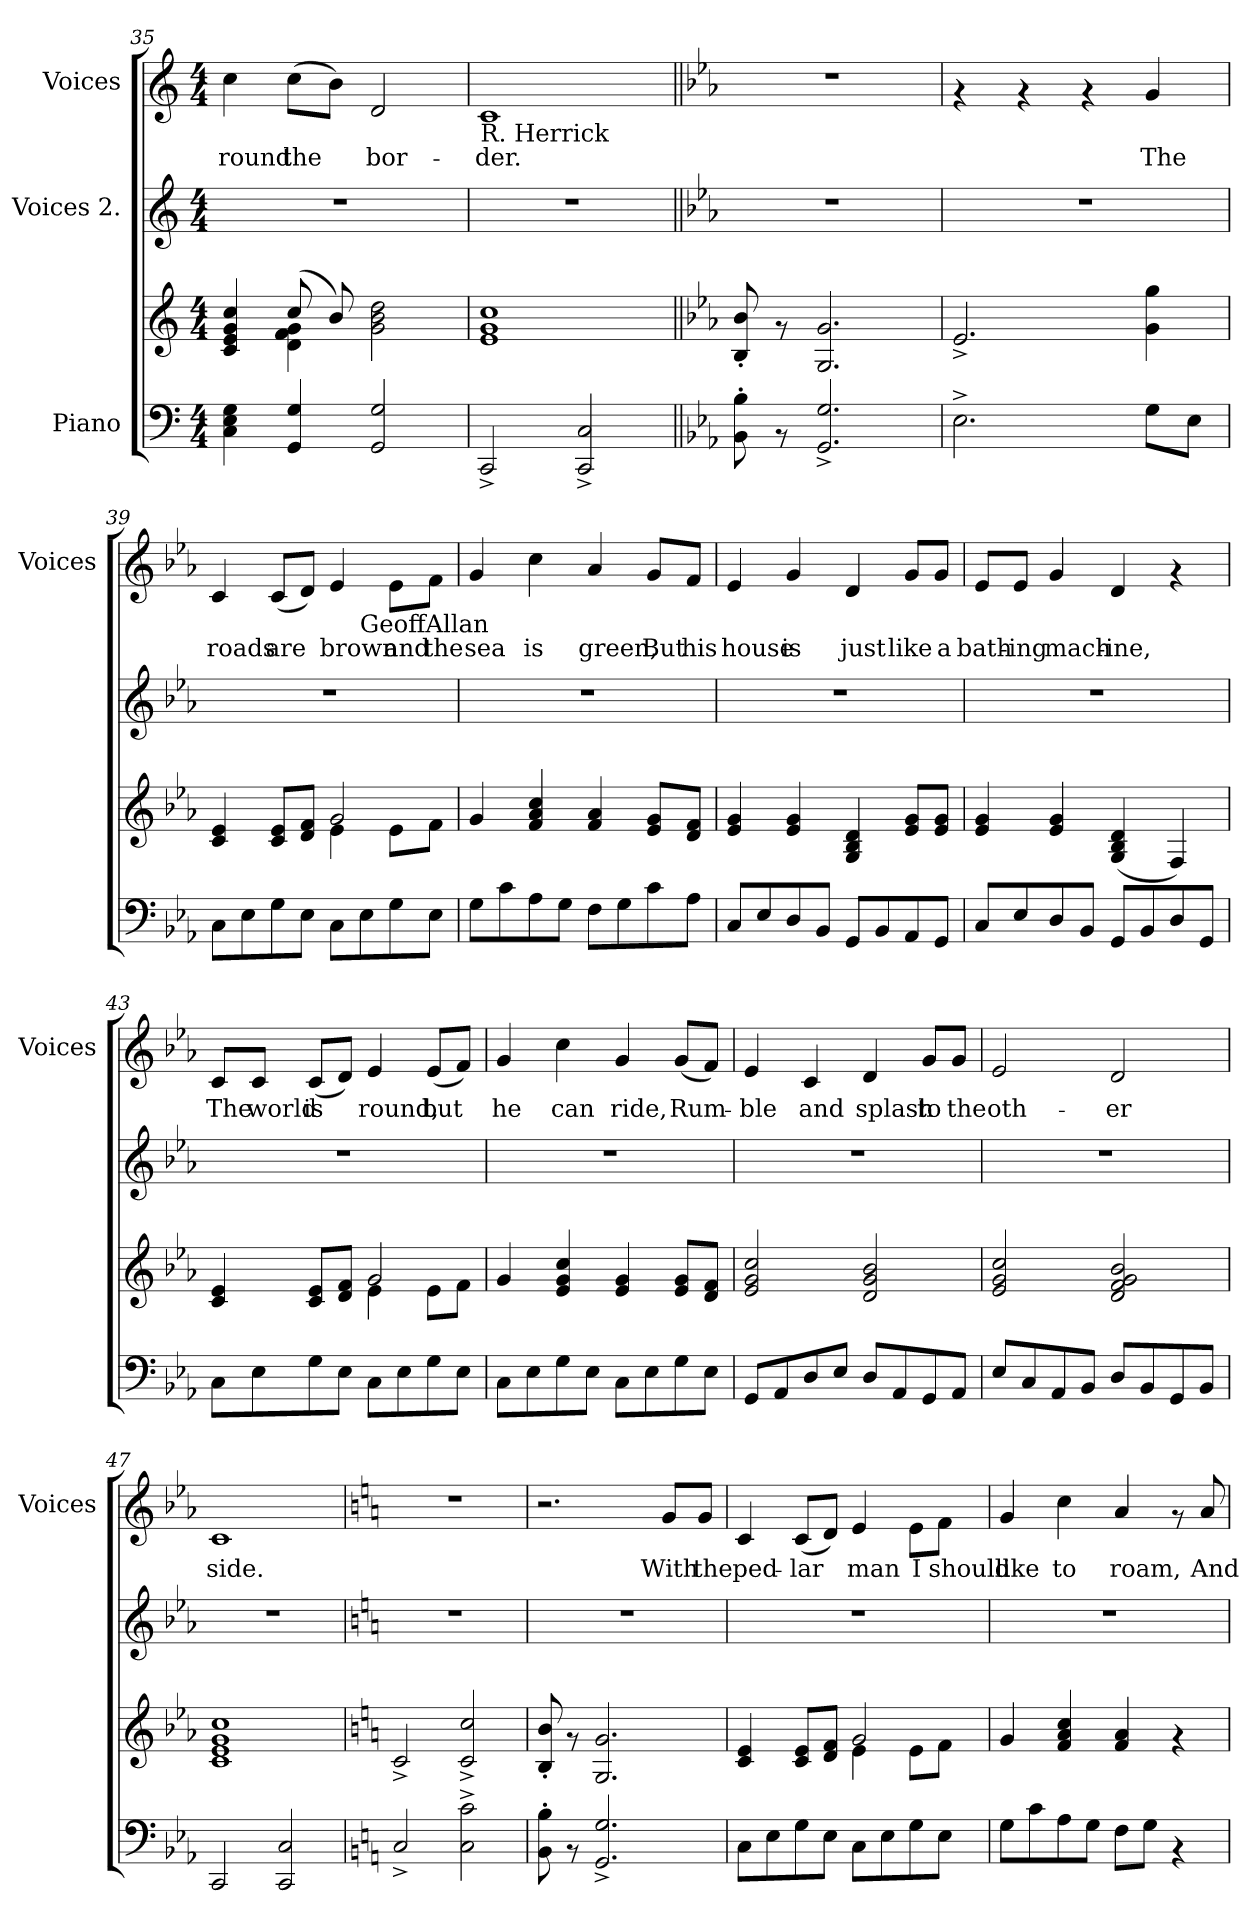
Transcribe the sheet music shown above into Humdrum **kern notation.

**kern	**kern	**kern	**kern	**text
*part3	*part3	*part2	*part1	*part1
*staff4	*staff3	*staff2	*staff1	*staff1
*I"Piano	*	*I"Voices 2.	*I"Voices	*
*	*	*	*I'Voices	*
*clefF4	*clefG2	*clefG2	*clefG2	*
*k[]	*k[]	*k[]	*k[]	*
*C:	*C:	*C:	*C:	*
*M4/4	*M4/4	*M4/4	*M4/4	*
=35	=35	=35	=35	=35
*	*^	*	*	*
!	!	!	!	!	!LO:LY:b:rj
4C\ 4E\ 4G\	4c/ 4e/ 4g/ 4cc/	4ryy	1r	4cc\	round
!	!	!	!	!	!LO:LY:b:rj
4GG/ 4G/	(>8cc/	4d\ 4f\ 4g\	.	(>8cc\L	the
.	8b/)	.	.	8b\J)	.
!	!	!	!	!	!LO:LY:b:rj
2GG/ 2G/	2ryy	2g\ 2b\ 2dd\	.	2d/	bor-
!!LO:PB:g=z
=36	=36	=36	=36	=36	=36
!	!	!	!	!LO:TX:b:t=R. Herrick	!
!	!	!	!	!	!LO:LY:b:rj
*	*v	*v	*	*	*
2CC^</	1e 1g 1cc	1r	1c	-der.
2CC/^< 2C/^<	.	.	.	.
=37||	=37||	=37||	=37||	=37||
*k[b-e-a-]	*k[b-e-a-]	*k[b-e-a-]	*k[b-e-a-]	*
*E-:	*E-:	*E-:	*E-:	*
8BB-\'> 8B-\'>	8B-/'< 8b-/'<	1r	1r	.
8rAA	8rf	.	.	.
2.GG/^< 2.G/^<	2.G/ 2.g/	.	.	.
=38	=38	=38	=38	=38
2.E-^>\	2.e-^</	1r	4rf	.
.	.	.	4rf	.
.	.	.	4rf	.
!	!	!	!	!LO:LY:b:rj
8G\L	4g\ 4gg\	.	4g/	The
8E-\J	.	.	.	.
=39	=39	=39	=39	=39
*	*^	*	*	*
!	!	!	!	!	!LO:LY:b:rj
*	*	*	*	*^	*
8C\L	4c/ 4e-/	2ryy	1r	4c/	2ryy	roads
8E-\	.	.	.	.	.	.
!	!	!	!	!	!	!LO:LY:b:rj
8G\	8c/ 8e-/L	.	.	(<8c/L	.	are
8E-\J	8d/ 8f/J	.	.	8d/J)	.	.
!	!	!	!	!	!	!LO:LY:b:rj
8C\L	2g/	4e-\	.	4e-/	8ryy	brown
!	!	!	!	!	!LO:TX:b:t=GeoffAllan	!
8E-\	.	.	.	.	4.ryy	.
!	!	!	!	!	!	!LO:LY:b:rj
8G\	.	8e-\L	.	8e-\L	.	and
!	!	!	!	!	!	!LO:LY:b:rj
8E-\J	.	8f\J	.	8f\J	.	the
!!LO:PB:g=z
=40	=40	=40	=40	=40	=40	=40
!	!	!	!	!	!	!LO:LY:b:rj
*	*v	*v	*	*v	*v	*
8G\L	4g/	1r	4g/	sea
8c\	.	.	.	.
!	!	!	!	!LO:LY:b:rj
8A-\	4f/ 4a-/ 4cc/	.	4cc\	is
8G\J	.	.	.	.
!	!	!	!	!LO:LY:b:rj
8F\L	4f/ 4a-/	.	4a-/	green,
8G\	.	.	.	.
!	!	!	!	!LO:LY:b:rj
8c\	8e-/ 8g/L	.	8g/L	But
!	!	!	!	!LO:LY:b:rj
8A-\J	8d/ 8f/J	.	8f/J	his
=41	=41	=41	=41	=41
!	!	!	!	!LO:LY:b:rj
8C/L	4e-/ 4g/	1r	4e-/	house
8E-/	.	.	.	.
!	!	!	!	!LO:LY:b:rj
8D/	4e-/ 4g/	.	4g/	is
8BB-/J	.	.	.	.
!	!	!	!	!LO:LY:b:rj
8GG/L	4G/ 4B-/ 4d/	.	4d/	just
8BB-/	.	.	.	.
!	!	!	!	!LO:LY:b:rj
8AA-/	8e-/ 8g/L	.	8g/L	like
!	!	!	!	!LO:LY:b:rj
8GG/J	8e-/ 8g/J	.	8g/J	a
=42	=42	=42	=42	=42
!	!	!	!	!LO:LY:b:rj
8C/L	4e-/ 4g/	1r	8e-/L	bath-
!	!	!	!	!LO:LY:b:rj
8E-/	.	.	8e-/J	-ing
!	!	!	!	!LO:LY:b:rj
8D/	4e-/ 4g/	.	4g/	mach-
8BB-/J	.	.	.	.
!	!	!	!	!LO:LY:b:rj
8GG/L	(<4G/ 4B-/ 4d/	.	4d/	-ine,
8BB-/	.	.	.	.
8D/	4F/)	.	4rf	.
8GG/J	.	.	.	.
=43	=43	=43	=43	=43
*	*^	*	*	*
!	!	!	!	!	!LO:LY:b:rj
8C\L	4c/ 4e-/	2ryy	1r	8c/L	The
!	!	!	!	!	!LO:LY:b:rj
8E-\	.	.	.	8c/J	world
!	!	!	!	!	!LO:LY:b:rj
8G\	8c/ 8e-/L	.	.	(<8c/L	is
8E-\J	8d/ 8f/J	.	.	8d/J)	.
!	!	!	!	!	!LO:LY:b:rj
8C\L	2g/	4e-\	.	4e-/	round,
8E-\	.	.	.	.	.
!	!	!	!	!	!LO:LY:b:rj
8G\	.	8e-\L	.	(<8e-/L	but
8E-\J	.	8f\J	.	8f>/J)	.
!!LO:LB:g=z
=44	=44	=44	=44	=44	=44
!	!	!	!	!	!LO:LY:b:rj
*	*v	*v	*	*	*
8C\L	4g/	1r	4g/	he
8E-\	.	.	.	.
!	!	!	!	!LO:LY:b:rj
8G\	4e-/ 4g/ 4cc/	.	4cc\	can
8E-\J	.	.	.	.
!	!	!	!	!LO:LY:b:rj
8C\L	4e-/ 4g/	.	4g/	ride,
8E-\	.	.	.	.
!	!	!	!	!LO:LY:b:rj
8G\	8e-/ 8g/L	.	(<8g/L	Rum-
8E-\J	8d/ 8f/J	.	8f/J)	.
=45	=45	=45	=45	=45
!	!	!	!	!LO:LY:b:rj
8GG/L	2e-/ 2g/ 2cc/	1r	4e-/	-ble
8AA-/	.	.	.	.
!	!	!	!	!LO:LY:b:rj
8D/	.	.	4c/	and
8E-/J	.	.	.	.
!	!	!	!	!LO:LY:b:rj
8D/L	2d/ 2g/ 2b-/	.	4d/	splash
8AA-/	.	.	.	.
!	!	!	!	!LO:LY:b:rj
8GG/	.	.	8g/L	to
!	!	!	!	!LO:LY:b:rj
8AA-/J	.	.	8g/J	the
=46	=46	=46	=46	=46
!	!	!	!	!LO:LY:b:rj
8E-/L	2e-/ 2g/ 2cc/	1r	2e-/	oth-
8C/	.	.	.	.
8AA-/	.	.	.	.
8BB-/J	.	.	.	.
!	!	!	!	!LO:LY:b:rj
8D/L	2d/ 2f/ 2g/ 2b-/	.	2d/	-er
8BB-/	.	.	.	.
8GG/	.	.	.	.
8BB-/J	.	.	.	.
=47	=47	=47	=47	=47
!	!	!	!	!LO:LY:b:rj
2CC/	1c 1e- 1g 1cc	1r	1c	side.
2CC/ 2C/	.	.	.	.
!!LO:LB:g=z
=48	=48	=48	=48	=48
*k[]	*k[]	*k[]	*k[]	*
*C:	*C:	*C:	*C:	*
2C^</	2c^</	1r	1r	.
2C\^> 2c\^>	2c/^< 2cc/^<	.	.	.
=49	=49	=49	=49	=49
8BB\'> 8B\'>	8B/'< 8b/'<	1r	2.r	.
8rAA	8rf	.	.	.
2.GG/^< 2.G/^<	2.G/ 2.g/	.	.	.
!	!	!	!	!LO:LY:b:rj
.	.	.	8g/L	With
!	!	!	!	!LO:LY:b:rj
.	.	.	8g/J	the
=50	=50	=50	=50	=50
*	*^	*	*	*
!	!	!	!	!	!LO:LY:b:rj
8C\L	4c/ 4e/	2ryy	1r	4c/	ped-
8E\	.	.	.	.	.
!	!	!	!	!	!LO:LY:b:rj
8G\	8c/ 8e/L	.	.	(<8c/L	-lar
8E\J	8d/ 8f/J	.	.	8d/J)	.
!	!	!	!	!	!LO:LY:b:rj
8C\L	2g/	4e\	.	4e/	man
8E\	.	.	.	.	.
!	!	!	!	!	!LO:LY:b:rj
8G\	.	8e\L	.	8e\L	I
!	!	!	!	!	!LO:LY:b:rj
8E\J	.	8f\J	.	8f\J	should
=51	=51	=51	=51	=51	=51
!	!	!	!	!	!LO:LY:b:rj
*	*v	*v	*	*	*
8G\L	4g/	1r	4g/	like
8c\	.	.	.	.
!	!	!	!	!LO:LY:b:rj
8A\	4f/ 4a/ 4cc/	.	4cc\	to
8G\J	.	.	.	.
!	!	!	!	!LO:LY:b:rj
8F\L	4f/ 4a/	.	4a/	roam,
8G\J	.	.	.	.
4rAA	4rf	.	8rf	.
!	!	!	!	!LO:LY:b:rj
.	.	.	8a/	And
=	=	=	=	=
*-	*-	*-	*-	*-
